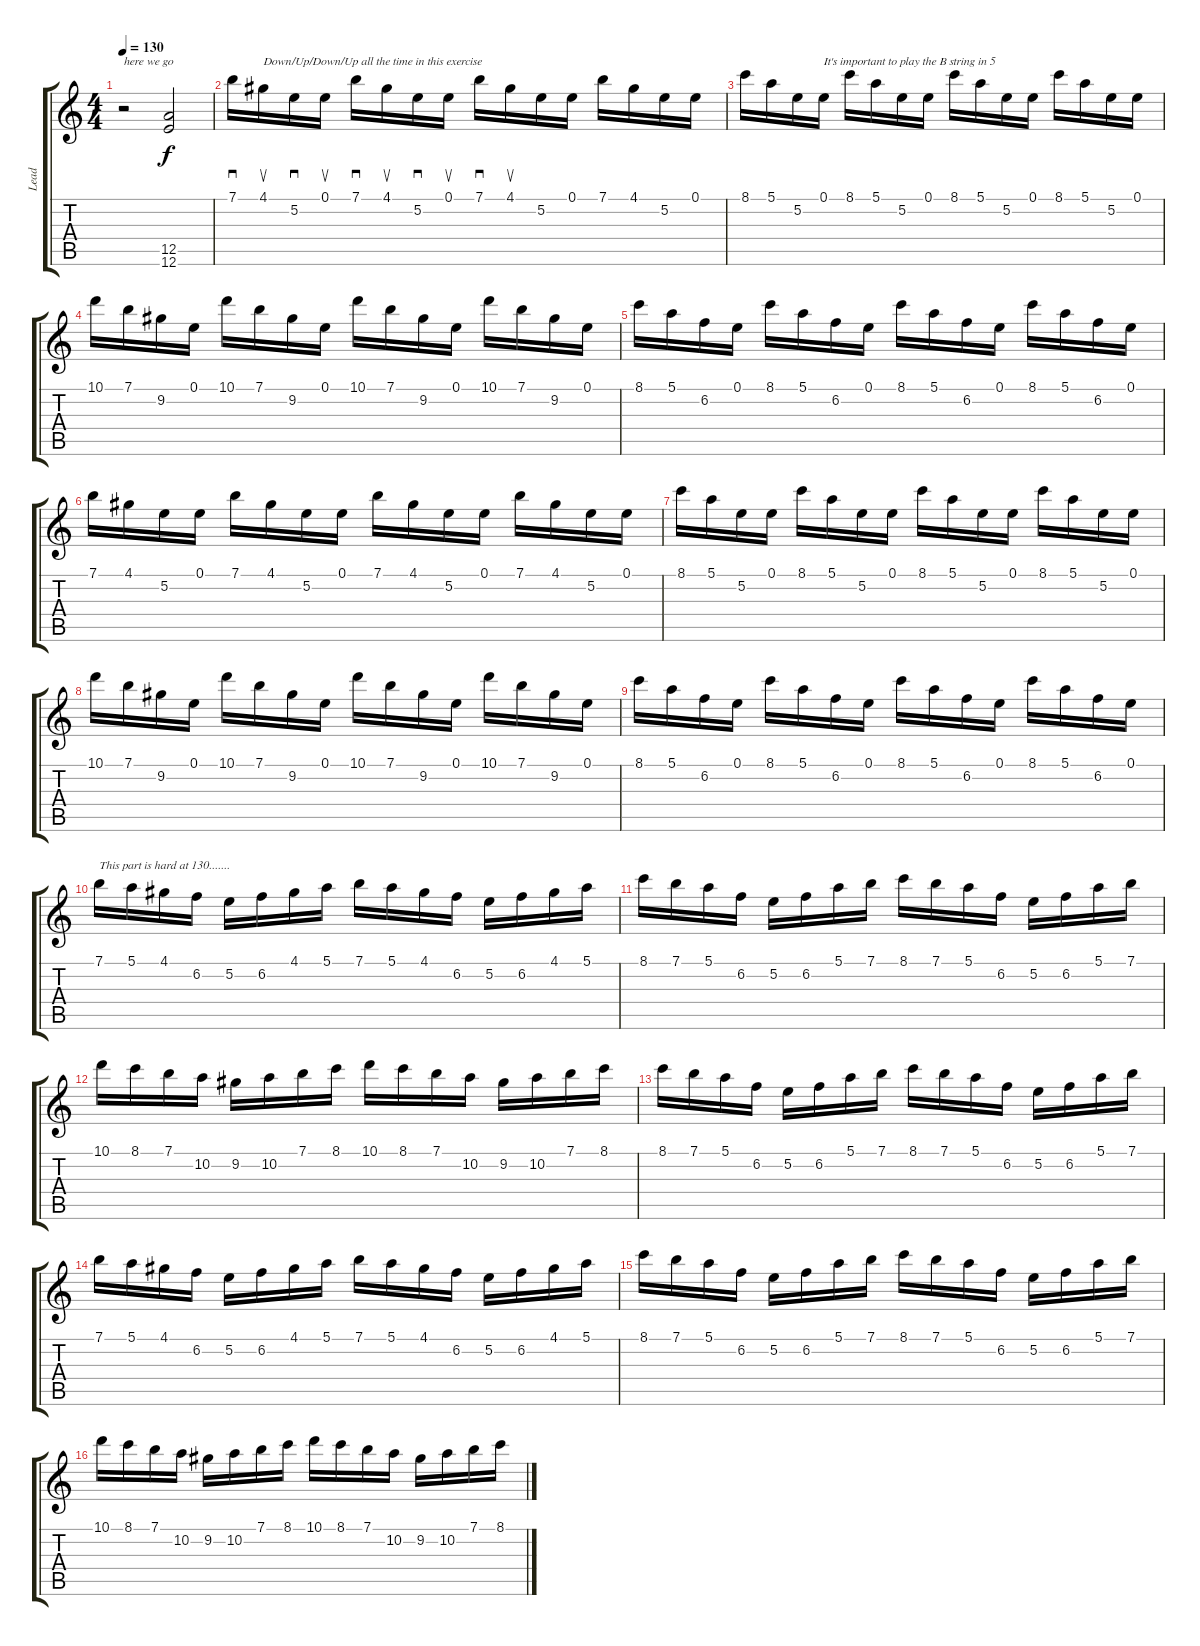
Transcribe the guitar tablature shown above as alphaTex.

\track ("Lead" "Lead") {instrument distortionguitar}
\staff {score tabs}
\tuning (E4 B3 G3 D3 A2 E2) {hide}
\ts (4 4)
\tempo 130
\clef g2
\ks c
r.2{txt "here we go" dy f instrument distortionguitar} (12.5 12.6).2 |
7.1.16{sd} 4.1.16{su txt "Down/Up/Down/Up all the time in this exercise"} 5.2.16{sd} 0.1.16{su} 7.1.16{sd} 4.1.16{su} 5.2.16{sd} 0.1.16{su} 7.1.16{sd} 4.1.16{su} 5.2.16 0.1.16 7.1.16 4.1.16 5.2.16 0.1.16 |
8.1.16 5.1.16 5.2.16 0.1.16{txt "It's important to play the B string in 5"} 8.1.16 5.1.16 5.2.16 0.1.16 8.1.16 5.1.16 5.2.16 0.1.16 8.1.16 5.1.16 5.2.16 0.1.16 |
10.1.16 7.1.16 9.2.16 0.1.16 10.1.16 7.1.16 9.2.16 0.1.16 10.1.16 7.1.16 9.2.16 0.1.16 10.1.16 7.1.16 9.2.16 0.1.16 |
8.1.16 5.1.16 6.2.16 0.1.16 8.1.16 5.1.16 6.2.16 0.1.16 8.1.16 5.1.16 6.2.16 0.1.16 8.1.16 5.1.16 6.2.16 0.1.16 |
7.1.16 4.1.16 5.2.16 0.1.16 7.1.16 4.1.16 5.2.16 0.1.16 7.1.16 4.1.16 5.2.16 0.1.16 7.1.16 4.1.16 5.2.16 0.1.16 |
8.1.16 5.1.16 5.2.16 0.1.16 8.1.16 5.1.16 5.2.16 0.1.16 8.1.16 5.1.16 5.2.16 0.1.16 8.1.16 5.1.16 5.2.16 0.1.16 |
10.1.16 7.1.16 9.2.16 0.1.16 10.1.16 7.1.16 9.2.16 0.1.16 10.1.16 7.1.16 9.2.16 0.1.16 10.1.16 7.1.16 9.2.16 0.1.16 |
8.1.16 5.1.16 6.2.16 0.1.16 8.1.16 5.1.16 6.2.16 0.1.16 8.1.16 5.1.16 6.2.16 0.1.16 8.1.16 5.1.16 6.2.16 0.1.16 |
7.1.16{txt "This part is hard at 130......."} 5.1.16 4.1.16 6.2.16 5.2.16 6.2.16 4.1.16 5.1.16 7.1.16 5.1.16 4.1.16 6.2.16 5.2.16 6.2.16 4.1.16 5.1.16 |
8.1.16 7.1.16 5.1.16 6.2.16 5.2.16 6.2.16 5.1.16 7.1.16 8.1.16 7.1.16 5.1.16 6.2.16 5.2.16 6.2.16 5.1.16 7.1.16 |
10.1.16 8.1.16 7.1.16 10.2.16 9.2.16 10.2.16 7.1.16 8.1.16 10.1.16 8.1.16 7.1.16 10.2.16 9.2.16 10.2.16 7.1.16 8.1.16 |
8.1.16 7.1.16 5.1.16 6.2.16 5.2.16 6.2.16 5.1.16 7.1.16 8.1.16 7.1.16 5.1.16 6.2.16 5.2.16 6.2.16 5.1.16 7.1.16 |
7.1.16 5.1.16 4.1.16 6.2.16 5.2.16 6.2.16 4.1.16 5.1.16 7.1.16 5.1.16 4.1.16 6.2.16 5.2.16 6.2.16 4.1.16 5.1.16 |
8.1.16 7.1.16 5.1.16 6.2.16 5.2.16 6.2.16 5.1.16 7.1.16 8.1.16 7.1.16 5.1.16 6.2.16 5.2.16 6.2.16 5.1.16 7.1.16 |
10.1.16 8.1.16 7.1.16 10.2.16 9.2.16 10.2.16 7.1.16 8.1.16 10.1.16 8.1.16 7.1.16 10.2.16 9.2.16 10.2.16 7.1.16 8.1.16
